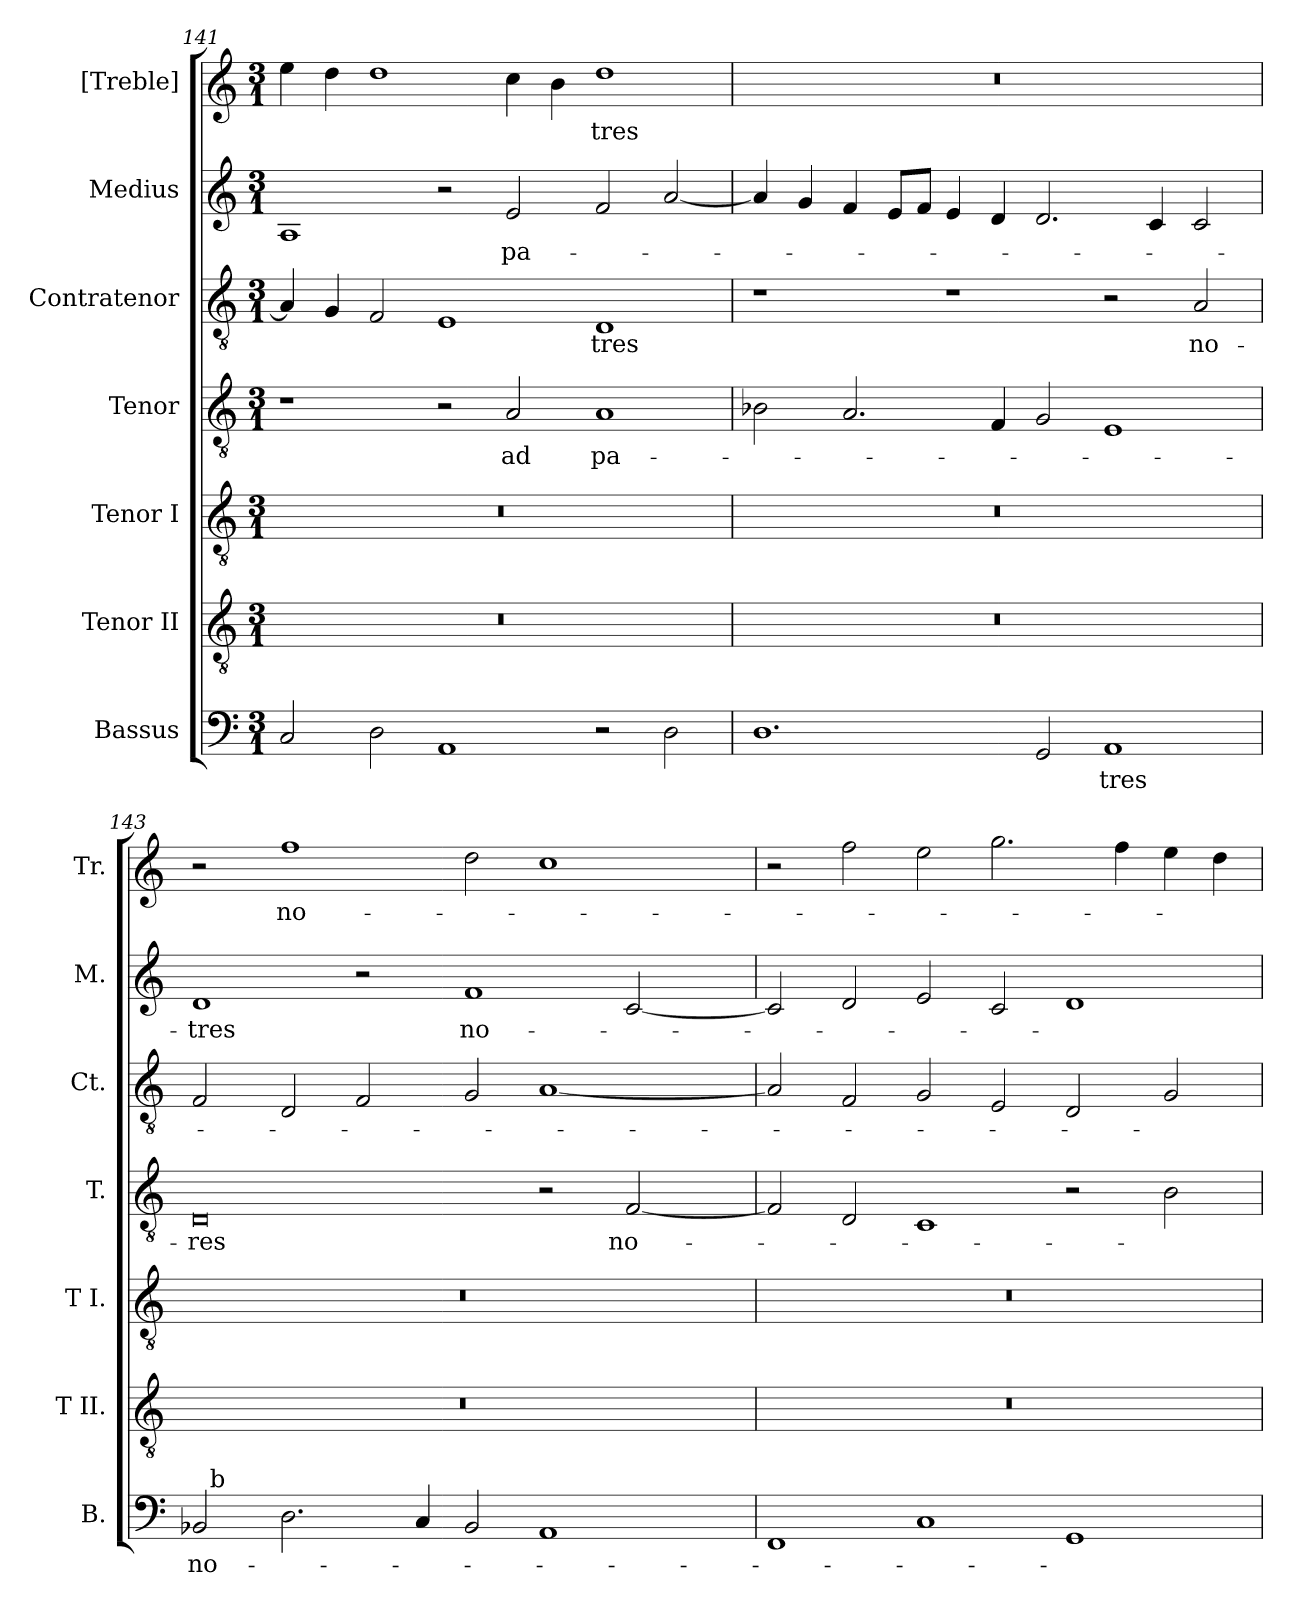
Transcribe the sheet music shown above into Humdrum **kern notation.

**kern	**text	**kern	**kern	**kern	**text	**kern	**text	**kern	**text	**kern	**text
*part7	*part7	*part6	*part5	*part4	*part4	*part3	*part3	*part2	*part2	*part1	*part1
*staff7	*staff7	*staff6	*staff5	*staff4	*staff4	*staff3	*staff3	*staff2	*staff2	*staff1	*staff1
*I"Bassus	*	*I"Tenor II	*I"Tenor I	*I"Tenor	*	*I"Contratenor	*	*I"Medius	*	*I"[Treble]	*
*I'B.	*	*I'T II.	*I'T I.	*I'T.	*	*I'Ct.	*	*I'M.	*	*I'Tr.	*
!!LO:LB:g=z
*clefF4	*	*clefGv2	*clefGv2	*clefGv2	*	*clefGv2	*	*clefG2	*	*clefG2	*
*	*	*ITrd7c12	*ITrd7c12	*ITrd7c12	*	*ITrd7c12	*	*	*	*	*
*k[]	*	*k[]	*k[]	*k[]	*	*k[]	*	*k[]	*	*k[]	*
*C:	*	*C:	*C:	*C:	*	*C:	*	*C:	*	*C:	*
*M3/1	*	*M3/1	*M3/1	*M3/1	*	*M3/1	*	*M3/1	*	*M3/1	*
=141	=141	=141	=141	=141	=141	=141	=141	=141	=141	=141	=141
!	!	!LO:N:vis=1	!LO:N:vis=1	!	!	!	!	!	!	!	!
2Ci/	.	0.r	0.r	1r	.	4AAi/]	.	1Ai	.	4eei\	.
.	.	.	.	.	.	4GGi/	.	.	.	4ddi\	.
2Di\	.	.	.	.	.	2FFi/	.	.	.	1ddi	.
1AAi	.	.	.	2r	.	1EEi	.	2r	.	.	.
!	!	!	!	!	!LO:LY:b:color=#000000	!	!	!	!	!	!
!	!	!	!	!	!	!	!	!	!LO:LY:b:color=#000000	!	!
.	.	.	.	2AAi/	ad	.	.	2ei/	pa-	4cci\	.
.	.	.	.	.	.	.	.	.	.	4bi\	.
!	!	!	!	!	!LO:LY:b:color=#000000	!	!	!	!	!	!
!	!	!	!	!	!	!	!LO:LY:b:color=#000000	!	!	!	!
!	!	!	!	!	!	!	!	!	!	!	!LO:LY:b:color=#000000
2r	.	.	.	1AAi	pa-	1DDi	-tres	2fi/	.	1ddi	-tres
2Di\	.	.	.	.	.	.	.	[<2ai/	.	.	.
=142`	=142`	=142`	=142`	=142`	=142`	=142`	=142`	=142`	=142`	=142`	=142`
!	!	!LO:N:vis=1	!LO:N:vis=1	!	!	!	!	!	!	!LO:N:vis=1	!
1.Di	.	0.r	0.r	2BB-Xi\	.	1r	.	4ai/]	.	0.r	.
.	.	.	.	.	.	.	.	4gi/	.	.	.
.	.	.	.	2.AAi/	.	.	.	4fi/	.	.	.
.	.	.	.	.	.	.	.	8ei/L	.	.	.
.	.	.	.	.	.	.	.	8fi/J	.	.	.
.	.	.	.	.	.	1r	.	4ei/	.	.	.
.	.	.	.	4FFi/	.	.	.	4di/	.	.	.
2GGi/	.	.	.	2GGi/	.	.	.	2.di/	.	.	.
!	!LO:LY:b:color=#000000	!	!	!	!	!	!	!	!	!	!
1AAi	-tres	.	.	1EEi	.	2r	.	.	.	.	.
.	.	.	.	.	.	.	.	4ci/	.	.	.
!	!	!	!	!	!	!	!LO:LY:b:color=#000000	!	!	!	!
.	.	.	.	.	.	2AAi/	no-	2ci/	.	.	.
=143`	=143`	=143`	=143`	=143`	=143`	=143`	=143`	=143`	=143`	=143`	=143`
!	!LO:LY:b:color=#000000	!LO:N:vis=1	!LO:N:vis=1	!	!	!	!	!	!	!	!
!	!	!	!	!	!LO:LY:b:color=#000000	!	!	!	!	!	!
!	!	!	!	!	!	!	!	!	!LO:LY:b:color=#000000	!	!
*^	*	*	*	*	*	*	*	*	*	*	*
2BB-i/	32ryy	no-	0.r	0.r	0DDi	-res	2FFi/	.	1di	-tres	2r	.
.	256ryy	.	.	.	.	.	.	.	.	.	.	.
!	!LO:TX:a:t=b	!	!	!	!	!	!	!	!	!	!	!
.	1ryy	.	.	.	.	.	.	.	.	.	.	.
!	!	!	!	!	!	!	!	!	!	!	!	!LO:LY:b:color=#000000
2.Di\	.	.	.	.	.	.	2DDi/	.	.	.	1ffi	no-
.	.	.	.	.	.	.	2FFi/	.	2r	.	.	.
.	1ryy	.	.	.	.	.	.	.	.	.	.	.
4Ci/	.	.	.	.	.	.	.	.	.	.	.	.
!	!	!	!	!	!	!	!	!	!	!LO:LY:b:color=#000000	!	!
2BB-i/	.	.	.	.	.	.	2GGi/	.	1fi	no-	2ddi\	.
1AAi	.	.	.	.	2r	.	[<1AAi	.	.	.	1cci	.
.	2ryy	.	.	.	.	.	.	.	.	.	.	.
!	!	!	!	!	!	!LO:LY:b:color=#000000	!	!	!	!	!	!
.	.	.	.	.	[<2FFi/	no-	.	.	[<2ci/	.	.	.
.	4ryy	.	.	.	.	.	.	.	.	.	.	.
.	8ryy	.	.	.	.	.	.	.	.	.	.	.
.	16ryy	.	.	.	.	.	.	.	.	.	.	.
.	64..ryy	.	.	.	.	.	.	.	.	.	.	.
!!LO:PB:g=z
=144`	=144`	=144`	=144`	=144`	=144`	=144`	=144`	=144`	=144`	=144`	=144`	=144`
!	!	!	!LO:N:vis=1	!LO:N:vis=1	!	!	!	!	!	!	!	!
*v	*v	*	*	*	*	*	*	*	*	*	*	*
1FFi	.	0.r	0.r	2FFi/]	.	2AAi/]	.	2ci/]	.	2r	.
.	.	.	.	2DDi/	.	2FFi/	.	2di/	.	2ffi\	.
1Ci	.	.	.	1CCi	.	2GGi/	.	2ei/	.	2eei\	.
.	.	.	.	.	.	2EEi/	.	2ci/	.	2.ggi\	.
1GGi	.	.	.	2r	.	2DDi/	.	1di	.	.	.
.	.	.	.	.	.	.	.	.	.	4ffi\	.
.	.	.	.	2BBi\	.	2GGi/	.	.	.	4eei\	.
.	.	.	.	.	.	.	.	.	.	4ddi\	.
=`	=`	=`	=`	=`	=`	=`	=`	=`	=`	=`	=`
*-	*-	*-	*-	*-	*-	*-	*-	*-	*-	*-	*-
